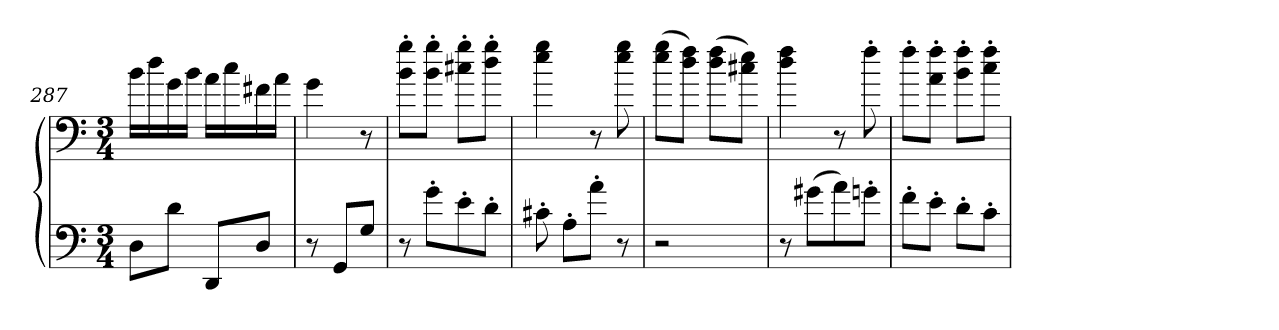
**kern	**kern
*part1	*part1
*staff2	*staff1
*clefF4	*clefF4
*k[]	*k[]
*C:	*C:
*M3/4	*M3/4
=287	=287
8DL	16bLL
.	16dd
8dJ	16g
.	16bJJ
8DDL	16aLL
.	16cc
8DJ	16f#X
.	16aJJ
=288	=288
8r	4g
8GGL	.
8GJ	8r
=289	=289
8r	8b' 8gg'L
8g'L	8b' 8gg'J
8e'	8cc#X' 8gg'L
8d'J	8dd' 8gg'J
=290	=290
8c#X'	4ee 4gg
8A'L	.
8a'J	8r
8r	8ee 8gg
=291	=291
2r	(8ee 8ggL
.	8dd 8ffJ)
.	(8dd 8ffL
.	8cc#X 8eeJ)
=292	=292
8r	4dd 4ff
(8g#XL	.
8a)	8r
8gn'J	8ff'
=293	=293
8f'L	8ff'L
8e'J	8a' 8ff'J
8d'L	8b' 8ff'L
8c'J	8cc' 8ff'J
=	=
*-	*-
